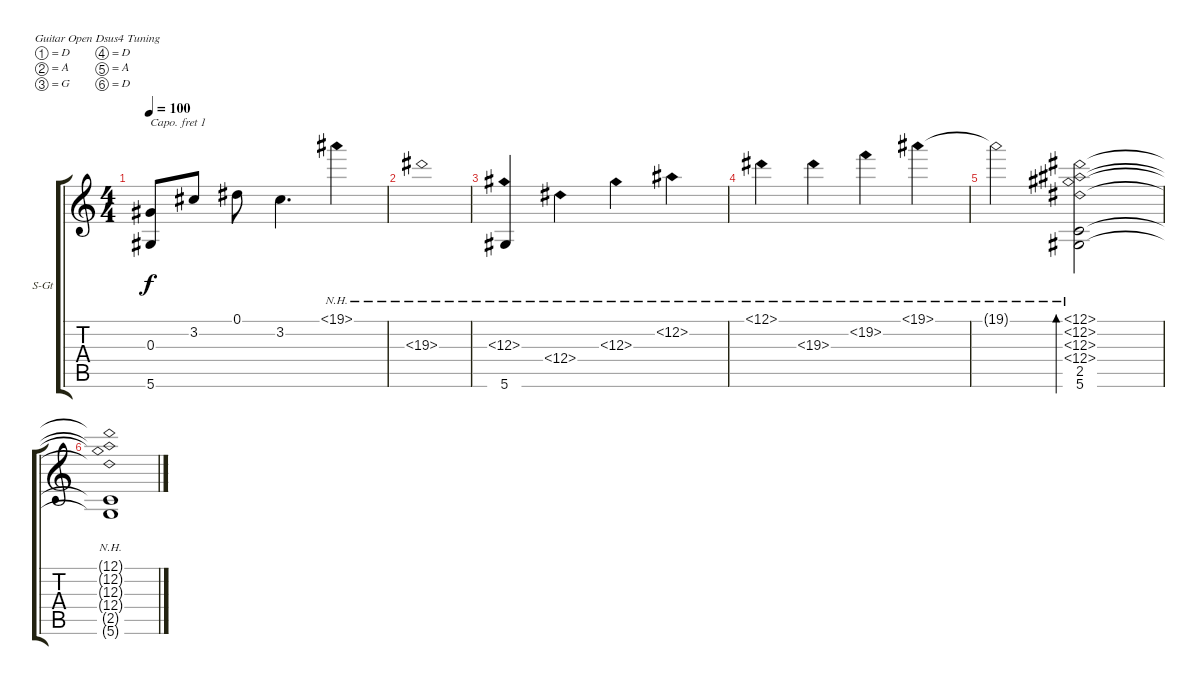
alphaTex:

\bracketExtendMode groupsimilarinstruments
\firstSystemTrackNameOrientation horizontal
\otherSystemsTrackNameOrientation horizontal
\track ("Capo fret 1" "S-Gt") {instrument acousticguitarsteel}
\staff {score tabs}
\capo 1
\tuning (D4 A3 G3 D3 A2 D2)
\ts (4 4)
\tempo 100
\clef g2
\ks c
(0.3 5.6).8{dy f} 3.2.8 0.1.8 3.2.4{d} 19.1{nh}.4 |
19.3{nh}.1 |
(12.3{nh} 5.6).4 12.4{nh}.4 12.3{nh}.4 12.2{nh}.4 |
12.1{nh}.4 19.3{nh}.4 19.2{nh}.4 19.1{nh}.4 |
19.1{nh t}.2 (12.1{nh} 12.2{nh} 12.3{nh} 12.4{nh} 2.5 5.6).2{bd 480} |
(12.1{nh t} 12.2{nh t} 12.3{nh t} 12.4{nh t} 2.5{t} 5.6{t}).1
